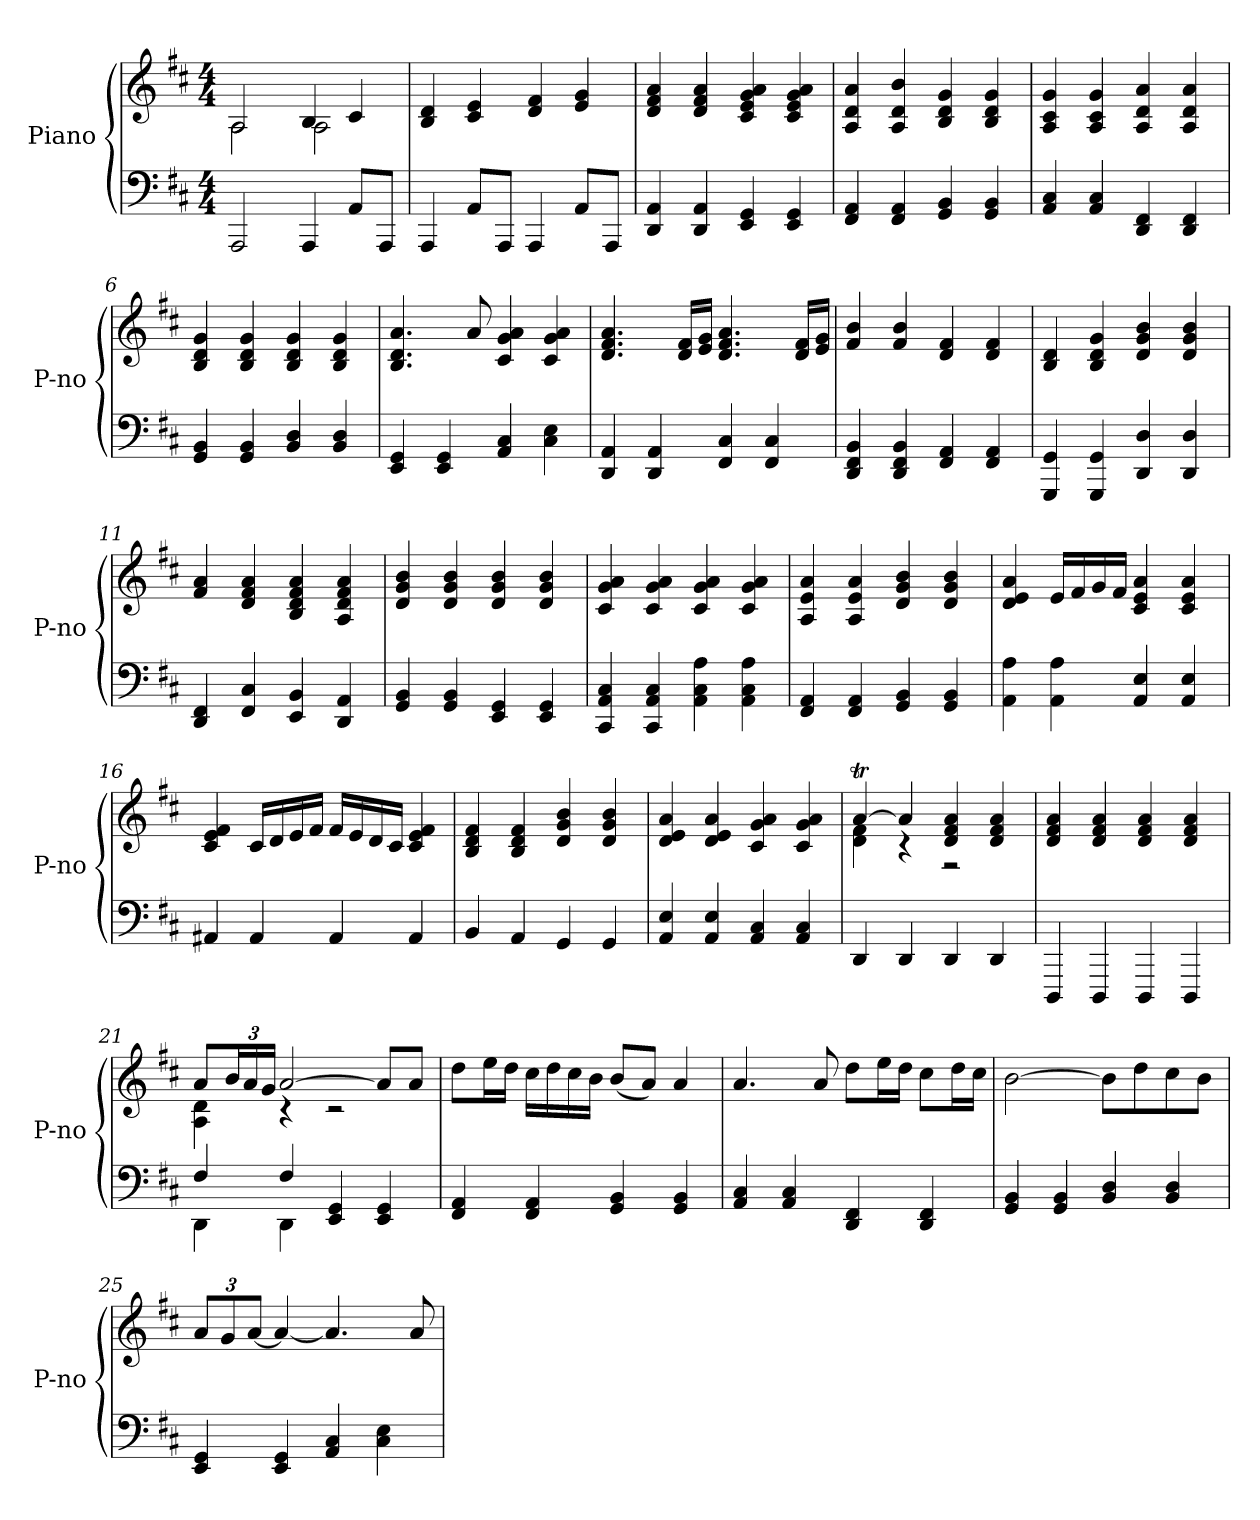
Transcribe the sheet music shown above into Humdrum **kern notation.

**kern	**kern
*part1	*part1
*staff2	*staff1
*I"Piano	*
*I'P-no	*
*clefF4	*clefG2
*k[f#c#]	*k[f#c#]
*M4/4	*M4/4
=1	=1
*	*^
2AAA/	2A/	2A\
4AAA/	4B/	2A\
8AA/L	4c#/	.
8AAA/J	.	.
*	*v	*v
=2	=2
4AAA/	4B/ 4d/
8AA/L	4c#/ 4e/
8AAA/J	.
4AAA/	4d/ 4f#/
8AA/L	4e/ 4g/
8AAA/J	.
=3	=3
4DD/ 4AA/	4d/ 4f#/ 4a/
4DD/ 4AA/	4d/ 4f#/ 4a/
4EE/ 4GG/	4c#/ 4e/ 4g/ 4a/
4EE/ 4GG/	4c#/ 4e/ 4g/ 4a/
=4	=4
4FF#/ 4AA/	4A/ 4d/ 4a/
4FF#/ 4AA/	4A/ 4d/ 4b/
4GG/ 4BB/	4B/ 4d/ 4g/
4GG/ 4BB/	4B/ 4d/ 4g/
=5	=5
4AA/ 4C#/	4A/ 4c#/ 4g/
4AA/ 4C#/	4A/ 4c#/ 4g/
4DD/ 4FF#/	4A/ 4d/ 4a/
4DD/ 4FF#/	4A/ 4d/ 4a/
=6	=6
4GG/ 4BB/	4B/ 4d/ 4g/
4GG/ 4BB/	4B/ 4d/ 4g/
4BB/ 4D/	4B/ 4d/ 4g/
4BB/ 4D/	4B/ 4d/ 4g/
!!LO:LB:g=z
=7	=7
4EE/ 4GG/	4.B/ 4.d/ 4.a/
4EE/ 4GG/	.
.	8a/
4AA/ 4C#/	4c#/ 4g/ 4a/
4C#\ 4E\	4c#/ 4g/ 4a/
=8	=8
4DD/ 4AA/	4.d/ 4.f#/ 4.a/
4DD/ 4AA/	.
.	16d/ 16f#/LL
.	16e/ 16g/JJ
4FF#/ 4C#/	4.d/ 4.f#/ 4.a/
4FF#/ 4C#/	.
.	16d/ 16f#/LL
.	16e/ 16g/JJ
=9	=9
4DD/ 4FF#/ 4BB/	4f#/ 4b/
4DD/ 4FF#/ 4BB/	4f#/ 4b/
4FF#/ 4AA/	4d/ 4f#/
4FF#/ 4AA/	4d/ 4f#/
=10	=10
4GGG/ 4GG/	4B/ 4d/
4GGG/ 4GG/	4B/ 4d/ 4g/
4DD/ 4D/	4d/ 4g/ 4b/
4DD/ 4D/	4d/ 4g/ 4b/
=11	=11
4DD/ 4FF#/	4f#/ 4a/
4FF#/ 4C#/	4d/ 4f#/ 4a/
4EE/ 4BB/	4B/ 4d/ 4f#/ 4a/
4DD/ 4AA/	4A/ 4d/ 4f#/ 4a/
=12	=12
4GG/ 4BB/	4d/ 4g/ 4b/
4GG/ 4BB/	4d/ 4g/ 4b/
4EE/ 4GG/	4d/ 4g/ 4b/
4EE/ 4GG/	4d/ 4g/ 4b/
!!LO:LB:g=z
=13	=13
4CC#/ 4AA/ 4C#/	4c#/ 4g/ 4a/
4CC#/ 4AA/ 4C#/	4c#/ 4g/ 4a/
4AA\ 4C#\ 4A\	4c#/ 4g/ 4a/
4AA\ 4C#\ 4A\	4c#/ 4g/ 4a/
=14	=14
4FF#/ 4AA/	4A/ 4e/ 4a/
4FF#/ 4AA/	4A/ 4e/ 4a/
4GG/ 4BB/	4d/ 4g/ 4b/
4GG/ 4BB/	4d/ 4g/ 4b/
=15	=15
4AA\ 4A\	4d/ 4e/ 4a/
4AA\ 4A\	16e/LL
.	16f#/
.	16g/
.	16f#/JJ
4AA/ 4E/	4c#/ 4e/ 4a/
4AA/ 4E/	4c#/ 4e/ 4a/
=16	=16
4AA#X/	4c#/ 4e/ 4f#/
4AA#/	16c#/LL
.	16d/
.	16e/
.	16f#/JJ
4AA#/	16f#/LL
.	16e/
.	16d/
.	16c#/JJ
4AA#/	4c#/ 4e/ 4f#/
=17	=17
4BB/	4B/ 4d/ 4f#/
4AA/	4B/ 4d/ 4f#/
4GG/	4d/ 4g/ 4b/
4GG/	4d/ 4g/ 4b/
!!LO:LB:g=z
=18	=18
4AA/ 4E/	4d/ 4e/ 4a/
4AA/ 4E/	4d/ 4e/ 4a/
4AA/ 4C#/	4c#/ 4g/ 4a/
4AA/ 4C#/	4c#/ 4g/ 4a/
=19	=19
*	*^
4DD/	[4aT/	4d\ 4f#\
4DD/	4a/]	4r
4DD/	4d/ 4f#/ 4a/	2r
4DD/	4d/ 4f#/ 4a/	.
*	*v	*v
=20	=20
4DDD/	4d/ 4f#/ 4a/
4DDD/	4d/ 4f#/ 4a/
4DDD/	4d/ 4f#/ 4a/
4DDD/	4d/ 4f#/ 4a/
=21	=21
*^	*^
4F#:/	4DD\	8a/L	4A\ 4d\
*	*	*Xbrackettup	*
.	.	24b/L	.
.	.	24a/	.
.	.	24g/JJ	.
4F#/	4DD\	[2a/	4r
4EE/ 4GG/	2ryy	.	2r
4EE/ 4GG/	.	8a/L]	.
.	.	8a/J	.
*v	*v	*	*
*	*v	*v
=22	=22
4FF#/ 4AA/	8dd\L
.	16ee\L
.	16dd\JJ
4FF#/ 4AA/	16cc#\LL
.	16dd\
.	16cc#\
.	16b\JJ
4GG/ 4BB/	(8b/L
.	8a/J)
4GG/ 4BB/	4a/
!!LO:LB:g=z
=23	=23
4AA/ 4C#/	4.a/
4AA/ 4C#/	.
.	8a/
4DD/ 4FF#/	8dd\L
.	16ee\L
.	16dd\JJ
4DD/ 4FF#/	8cc#\L
.	16dd\L
.	16cc#\JJ
=24	=24
4GG/ 4BB/	[2b\
4GG/ 4BB/	.
4BB/ 4D/	8b\L]
.	8dd\
4BB/ 4D/	8cc#\
.	8b\J
=25	=25
4EE/ 4GG/	12a/L
.	12g/
.	[12a/J
4EE/ 4GG/	4a/_
4AA/ 4C#/	4.a/]
4C#\ 4E\	.
.	8a/
=	=
*-	*-
